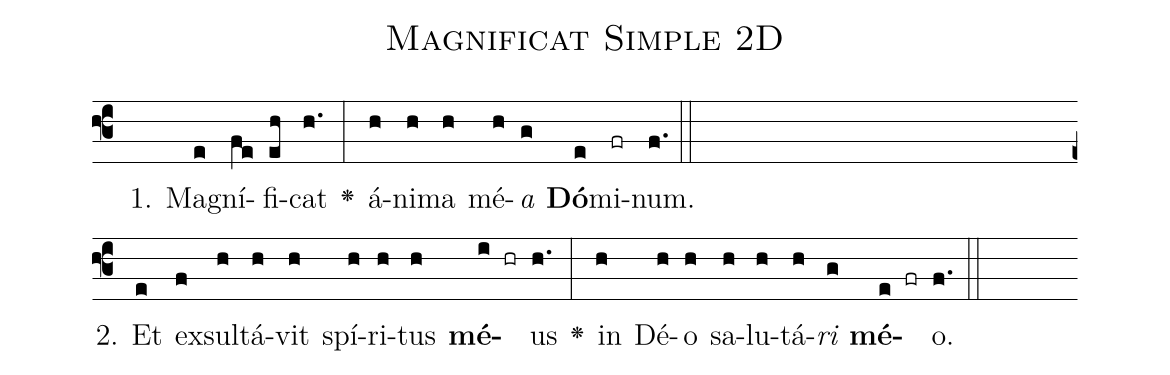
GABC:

name: Magnificat Simple 2D;
office-part: Magnificat;
%%
% The syntax in this part is called gabc. Please refer to http://home.gna.org/gregorio/gabc/#basis

(f3) () () 1. M{a}(e)gní(fe)fi(eh)cat(h.) <v>\greheightstar</v>(:) á(h)ni(h)ma(h) mé(h)<i>a</i>(g) <b>Dó</b>(e)mi(fr)num.(f.) (::Z)
2. Et(e) ex(f)sul(h)tá(h)vit(h) spí(h)ri(h)tus(h) <b>mé</b>(i hr)us(h.) <v>\greheightstar</v>(:) in(h) Dé(h)o(h) sa(h)lu(h)tá(h)<i>ri</i>(g) <b>mé</b>(e fr)o.(f.) (::)


%E(h) u(h) o(h) u(g) a(e) e.(f.)(::)

%Mediant of 1 accent
%Termination of 1 accent with 1 preperatory syllable
